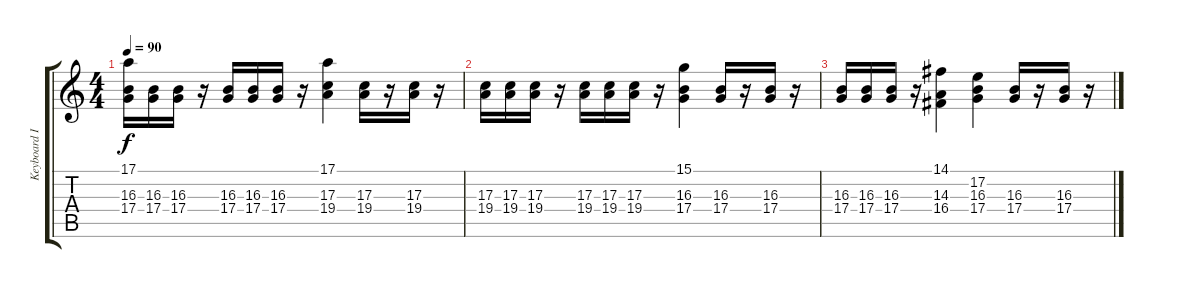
\track ("Keyboard I" "Keyboard I") {instrument fx5brightness}
\staff {score tabs}
\tuning (E4 B3 G3 D3 A2 E2) {hide}
\ts (4 4)
\tempo 90
\clef g2
\ks c
(17.1 16.3 17.4).16{dy f} (16.3 17.4).16 (16.3 17.4).16 r.16 (16.3 17.4).16 (16.3 17.4).16 (16.3 17.4).16 r.16 (17.1 17.3 19.4).4 (17.3 19.4).16 r.16 (17.3 19.4).16 r.16 |
(17.3 19.4).16 (17.3 19.4).16 (17.3 19.4).16 r.16 (17.3 19.4).16 (17.3 19.4).16 (17.3 19.4).16 r.16 (15.1 16.3 17.4).4 (16.3 17.4).16 r.16 (16.3 17.4).16 r.16 |
(16.3 17.4).16 (16.3 17.4).16 (16.3 17.4).16 r.16 (14.1 14.3 16.4).4 (17.2 16.3 17.4).4 (16.3 17.4).16 r.16 (16.3 17.4).16 r.16
